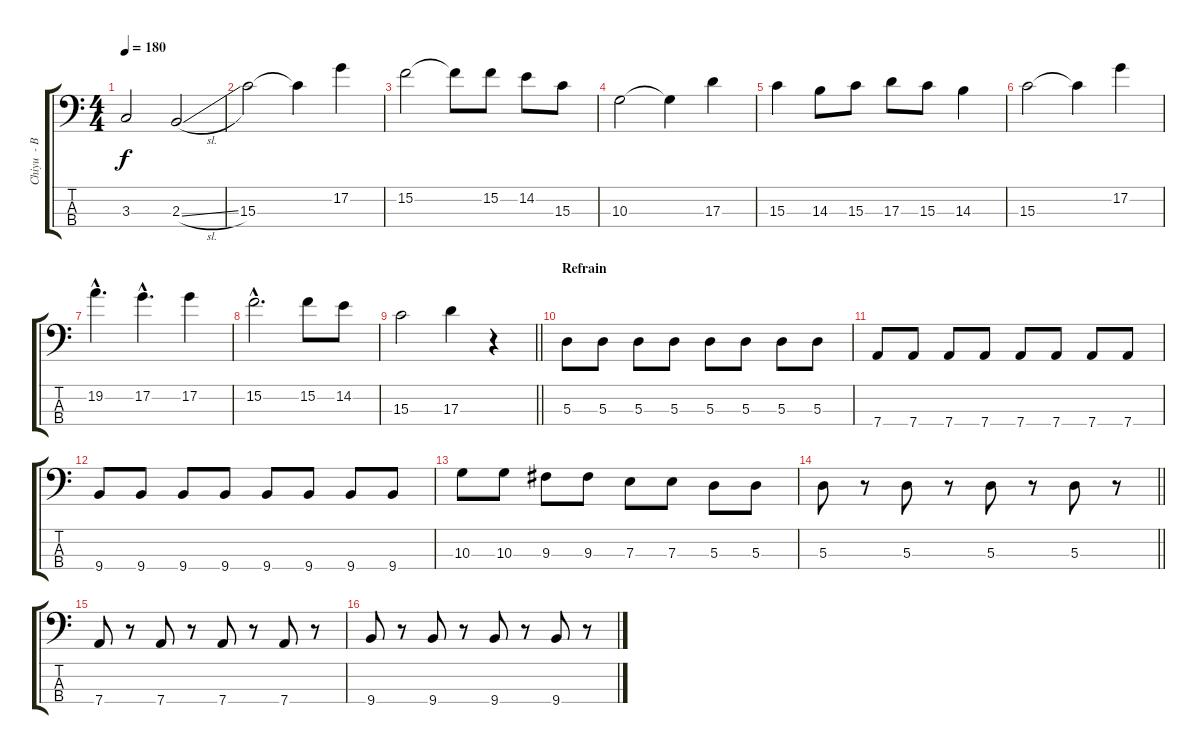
\track ("Chiyu  - Basse" "Chiyu  - B") {instrument electricbassfinger}
\staff {score tabs}
\tuning (G2 D2 A1 D1) {hide}
\ts (4 4)
\tempo 180
\clef f4
\ks c
3.3.2{dy f} 2.3{sl}.2 |
15.3.2 15.3{t}.4 17.2.4 |
15.2.2 15.2{t}.8 15.2.8 14.2.8 15.3.8 |
10.3.2 10.3{t}.4 17.3.4 |
15.3.4 14.3.8 15.3.8 17.3.8 15.3.8 14.3.4 |
15.3.2 15.3{t}.4 17.2.4 |
19.2{hac}.4{d} 17.2{hac}.4{d} 17.2.4 |
15.2{hac}.2{d} 15.2.8 14.2.8 |
\barLineRight lightlight
15.3.2 17.3.4 r.4 |
\section ("" "Refrain")
5.3.8 5.3.8 5.3.8 5.3.8 5.3.8 5.3.8 5.3.8 5.3.8 |
7.4.8 7.4.8 7.4.8 7.4.8 7.4.8 7.4.8 7.4.8 7.4.8 |
9.4.8 9.4.8 9.4.8 9.4.8 9.4.8 9.4.8 9.4.8 9.4.8 |
10.3.8 10.3.8 9.3.8 9.3.8 7.3.8 7.3.8 5.3.8 5.3.8 |
\barLineRight lightlight
5.3.8 r.8 5.3.8 r.8 5.3.8 r.8 5.3.8 r.8 |
7.4.8 r.8 7.4.8 r.8 7.4.8 r.8 7.4.8 r.8 |
9.4.8 r.8 9.4.8 r.8 9.4.8 r.8 9.4.8 r.8
